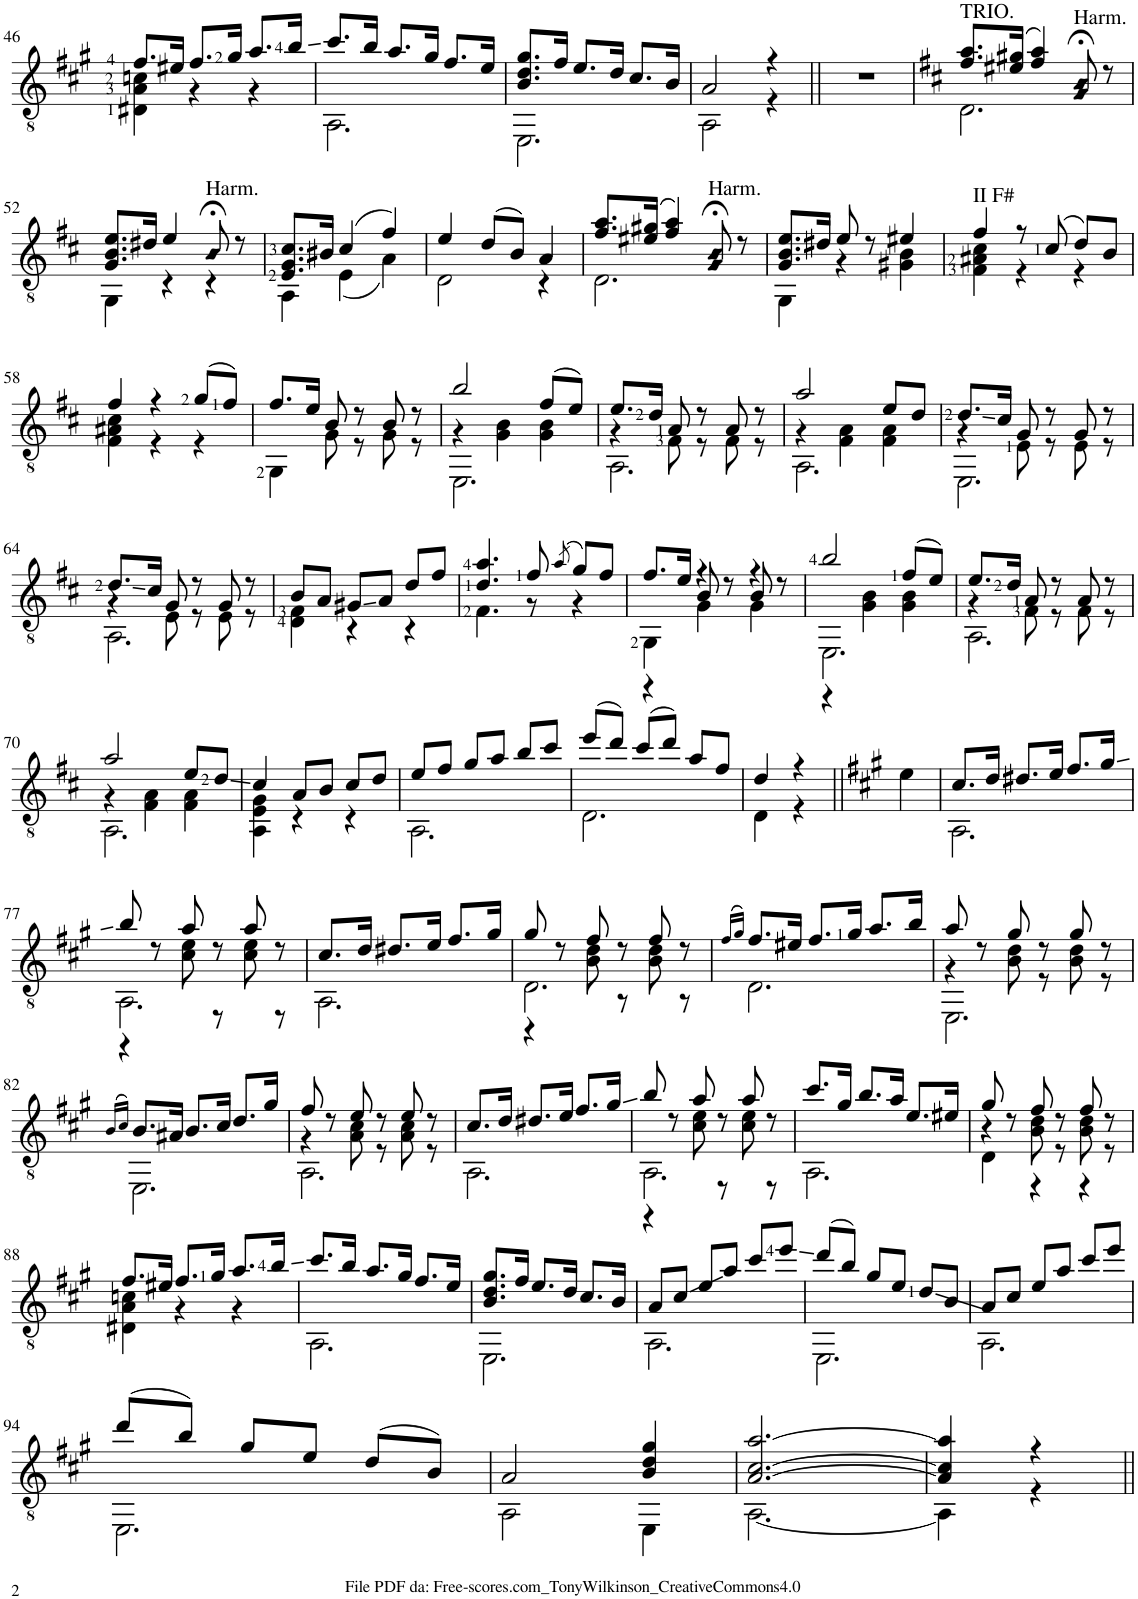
**kern
*part1
*staff1
*I"Guitar
*I'Guit.
!!LO:PB:g=z
*clefGv2
*k[f#c#g#]
*M3/4
=46
*^
8.f#/L	4D#X\ 4A\ 4cn\
16e#X/Jk	.
8.f#/L	4r
16g#/Jk	.
8.a/L	4r
16b/Jk	.
=47	=47
8.cc#/L	2.AA\
16b/Jk	.
8.a/L	.
16g#/Jk	.
8.f#/L	.
16e/Jk	.
=48	=48
8.B/ 8.d/ 8.g#/L	2.EE\
16f#/Jk	.
8.e/L	.
16d/Jk	.
8.c#/L	.
16B/Jk	.
=49	=49
2A/	2AA\
4r	4r
*v	*v
=50||
2.r
=51
*k[f#c#]
*^
!LO:TX:a:t=TRIO.	!
8.f#/ 8.a/L	2.D\
(16e#X/ 16g#X/Jk	.
4f#/ 4a/)	.
!LO:TX:a:t=Harm.	!
!LO:N:n=1:head=diamond	!
!LO:N:n=2:head=diamond	!
8G/;< 8B/;<	.
8r	.
!!LO:LB:g=z	!!
=52	=52
8.G/ 8.B/ 8.e/L	4GG\
16d#X/Jk	.
4e/	4r
!LO:TX:a:t=Harm.	!
!LO:N:head=diamond	!
8B;</	4r
8r	.
=53	=53
8.E/ 8.G/ 8.c#/L	4AA\
16B#X/Jk	.
(4c#/	(4E\
4f#/)	4A\)
=54	=54
4e/	2D\
(8d/L	.
8B/J)	.
4A/	4r
=55	=55
8.f#/ 8.a/L	2.D\
(16e#X/ 16g#X/Jk	.
4f#/ 4a/)	.
!LO:TX:a:t=Harm.	!
!LO:N:n=1:head=diamond	!
!LO:N:n=2:head=diamond	!
8G/;< 8B/;<	.
8r	.
=56	=56
8.G/ 8.B/ 8.e/L	4GG\
16d#X/Jk	.
8e/	4r
8r	.
4e#X/	4G#X\ 4B\
=57	=57
!LO:TX:a:t=II F#	!
4f#/	4F#\ 4A#X\ 4c#\
8r	4r
(8c#/	.
8d/L)	4r
8B/J	.
!!LO:LB:g=z	!!
=58	=58
4f#/	4F#\ 4A#X\ 4c#\
4r	4r
(8g/L	4r
8f#/J)	.
=59	=59
8.f#/L	4GG\
16e/Jk	.
8B/	8G\
8r	8r
8B/	8G\
8r	8r
=60	=60
*	*^
2b/	4r	2.EE\
.	4G\ 4B\	.
(8f#/L	4G\ 4B\	.
8e/J)	.	.
=61	=61	=61
8.e/L	4r	2.AA\
16d/Jk	.	.
8A/	8F#\	.
8r	8r	.
8A/	8F#\	.
8r	8r	.
=62	=62	=62
2a/	4r	2.AA\
.	4F#\ 4A\	.
8e/L	4F#\ 4A\	.
8d/J	.	.
=63	=63	=63
8.d/L	4r	2.EE\
16c#/Jk	.	.
8G/	8E\	.
8r	8r	.
8G/	8E\	.
8r	8r	.
!!LO:LB:g=z	!!	!!
=64	=64	=64
8.d/L	4r	2.AA\
16c#/Jk	.	.
8G/	8E\	.
8r	8r	.
8G/	8E\	.
8r	8r	.
*	*v	*v
=65	=65
8B/L	4D\ 4F#\
8A/J	.
8G#X/L	4r
8A/J	.
8d/L	4r
8f#/J	.
=66	=66
4.d/ 4.a/	4.F#\
8f#/	8r
(8qa/	.
8g/L)	4r
8f#/J	.
=67	=67
*	*^
8.f#/L	4GG\	4r
16e/Jk	.	.
8B/	4r	4G\
8r	.	.
8B/	4r	4G\
8r	.	.
=68	=68	=68
2b/	2.EE\	4r
.	.	4G\ 4B\
(8f#/L	.	4G\ 4B\
8e/J)	.	.
=69	=69	=69
8.e/L	4r	2.AA\
16d/Jk	.	.
8A/	8F#\	.
8r	8r	.
8A/	8F#\	.
8r	8r	.
!!LO:LB:g=z	!!	!!
=70	=70	=70
2a/	4r	2.AA\
.	4F#\ 4A\	.
8e/L	4F#\ 4A\	.
8d/J	.	.
*	*v	*v
=71	=71
4c#/	4AA\ 4E\ 4G\
8A/L	4r
8B/J	.
8c#/L	4r
8d/J	.
=72	=72
8e/L	2.AA\
8f#/J	.
8g/L	.
8a/J	.
8b/L	.
8cc#/J	.
=73	=73
(8ee/L	2.D\
8dd/J)	.
(8cc#/L	.
8dd/J)	.
8a/L	.
8f#/J	.
=74	=74
4d/	4D\
4r	4r
*v	*v
=75||
*k[f#c#g#]
4e\
=76
*^
8.c#/L	2.AA\
16d/Jk	.
8.d#X/L	.
16e/Jk	.
8.f#/L	.
16g#/Jk	.
!!LO:LB:g=z	!!
=77	=77
*	*^
8b/	2.AA\	4r
8r	.	.
8a/	.	8c#\ 8e\
8r	.	8r
8a/	.	8c#\ 8e\
8r	.	8r
*	*v	*v
=78	=78
8.c#/L	2.AA\
16d/Jk	.
8.d#X/L	.
16e/Jk	.
8.f#/L	.
16g#/Jk	.
=79	=79
*	*^
8g#/	2.D\	4r
8r	.	.
8f#/	.	8B\ 8d\
8r	.	8r
8f#/	.	8B\ 8d\
8r	.	8r
*v	*v	*v
=80
(16qf#/LL
16qg#/JJ)
*^
8.f#/L	2.D\
16e#X/Jk	.
8.f#/L	.
16g#/Jk	.
8.a/L	.
16b/Jk	.
=81	=81
*	*^
8a/	4r	2.EE\
8r	.	.
8g#/	8B\ 8d\	.
8r	8r	.
8g#/	8B\ 8d\	.
8r	8r	.
*v	*v	*v
!!LO:LB:g=z
=82
(16qB/LL
16qc#/JJ)
*^
8.B/L	2.EE\
16A#X/Jk	.
8.B/L	.
16c#/Jk	.
8.d/L	.
16g#/Jk	.
=83	=83
*	*^
8f#/	4r	2.AA\
8r	.	.
8e/	8A\ 8c#\	.
8r	8r	.
8e/	8A\ 8c#\	.
8r	8r	.
*	*v	*v
=84	=84
8.c#/L	2.AA\
16d/Jk	.
8.d#X/L	.
16e/Jk	.
8.f#/L	.
16g#/Jk	.
=85	=85
*	*^
8b/	2.AA\	4r
8r	.	.
8a/	.	8c#\ 8e\
8r	.	8r
8a/	.	8c#\ 8e\
8r	.	8r
*	*v	*v
=86	=86
8.cc#/L	2.AA\
16g#/Jk	.
8.b/L	.
16a/Jk	.
8.e/L	.
16e#X/Jk	.
=87	=87
*	*^
8g#/	4r	4D\
8r	.	.
8f#/	8B\ 8d\	4r
8r	8r	.
8f#/	8B\ 8d\	4r
8r	8r	.
*	*v	*v
!!LO:LB:g=z
=88	=88
8.f#/L	4D#X\ 4A\ 4cn\
16e#X/Jk	.
8.f#/L	4r
16g#/Jk	.
8.a/L	4r
16b/Jk	.
=89	=89
8.cc#/L	2.AA\
16b/Jk	.
8.a/L	.
16g#/Jk	.
8.f#/L	.
16e/Jk	.
=90	=90
8.B/ 8.d/ 8.g#/L	2.EE\
16f#/Jk	.
8.e/L	.
16d/Jk	.
8.c#/L	.
16B/Jk	.
=91	=91
8A/L	2.AA\
8c#/J	.
8e/L	.
8a/J	.
8cc#/L	.
8ee/J	.
=92	=92
(8dd/L	2.EE\
8b/J)	.
8g#/L	.
8e/J	.
8d/L	.
8B/J	.
=93	=93
8A/L	2.AA\
8c#/J	.
8e/L	.
8a/J	.
8cc#/L	.
8ee/J	.
!!LO:LB:g=z	!!
=94	=94
(8dd/L	2.EE\
8b/J)	.
8g#/L	.
8e/J	.
(8d/L	.
8B/J)	.
=95	=95
2A/	2AA\
4B/ 4d/ 4g#/	4EE\
=96	=96
[2.A/ [2.c#/ [2.a/	[2.AA\
=97	=97
4A/] 4c#/] 4a/]	4AA\]
4r	4r
*v	*v
=||
*-
